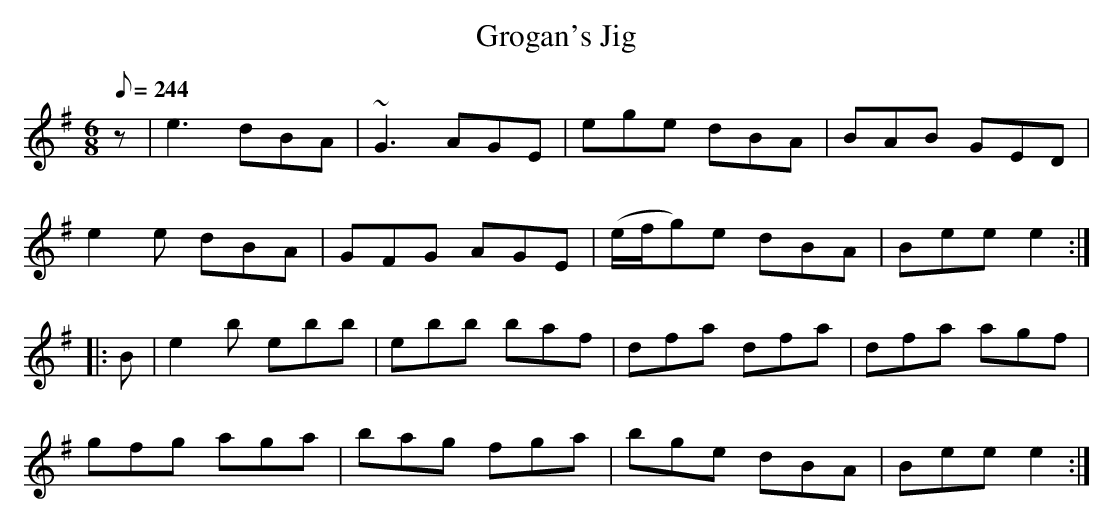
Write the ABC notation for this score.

X:1
T:Grogan's Jig
L:1/8
Q:244
M:6/8
K:Eaeo
z|e3 dBA|~G3 AGE|ege dBA|BAB GED|
e2 e dBA|GFG AGE|(e/f/g)e dBA|Bee e2:|
|:B|e2 b ebb|ebb baf|dfa dfa|dfa agf|
gfg aga|bag fga|bge dBA|Bee e2:|
